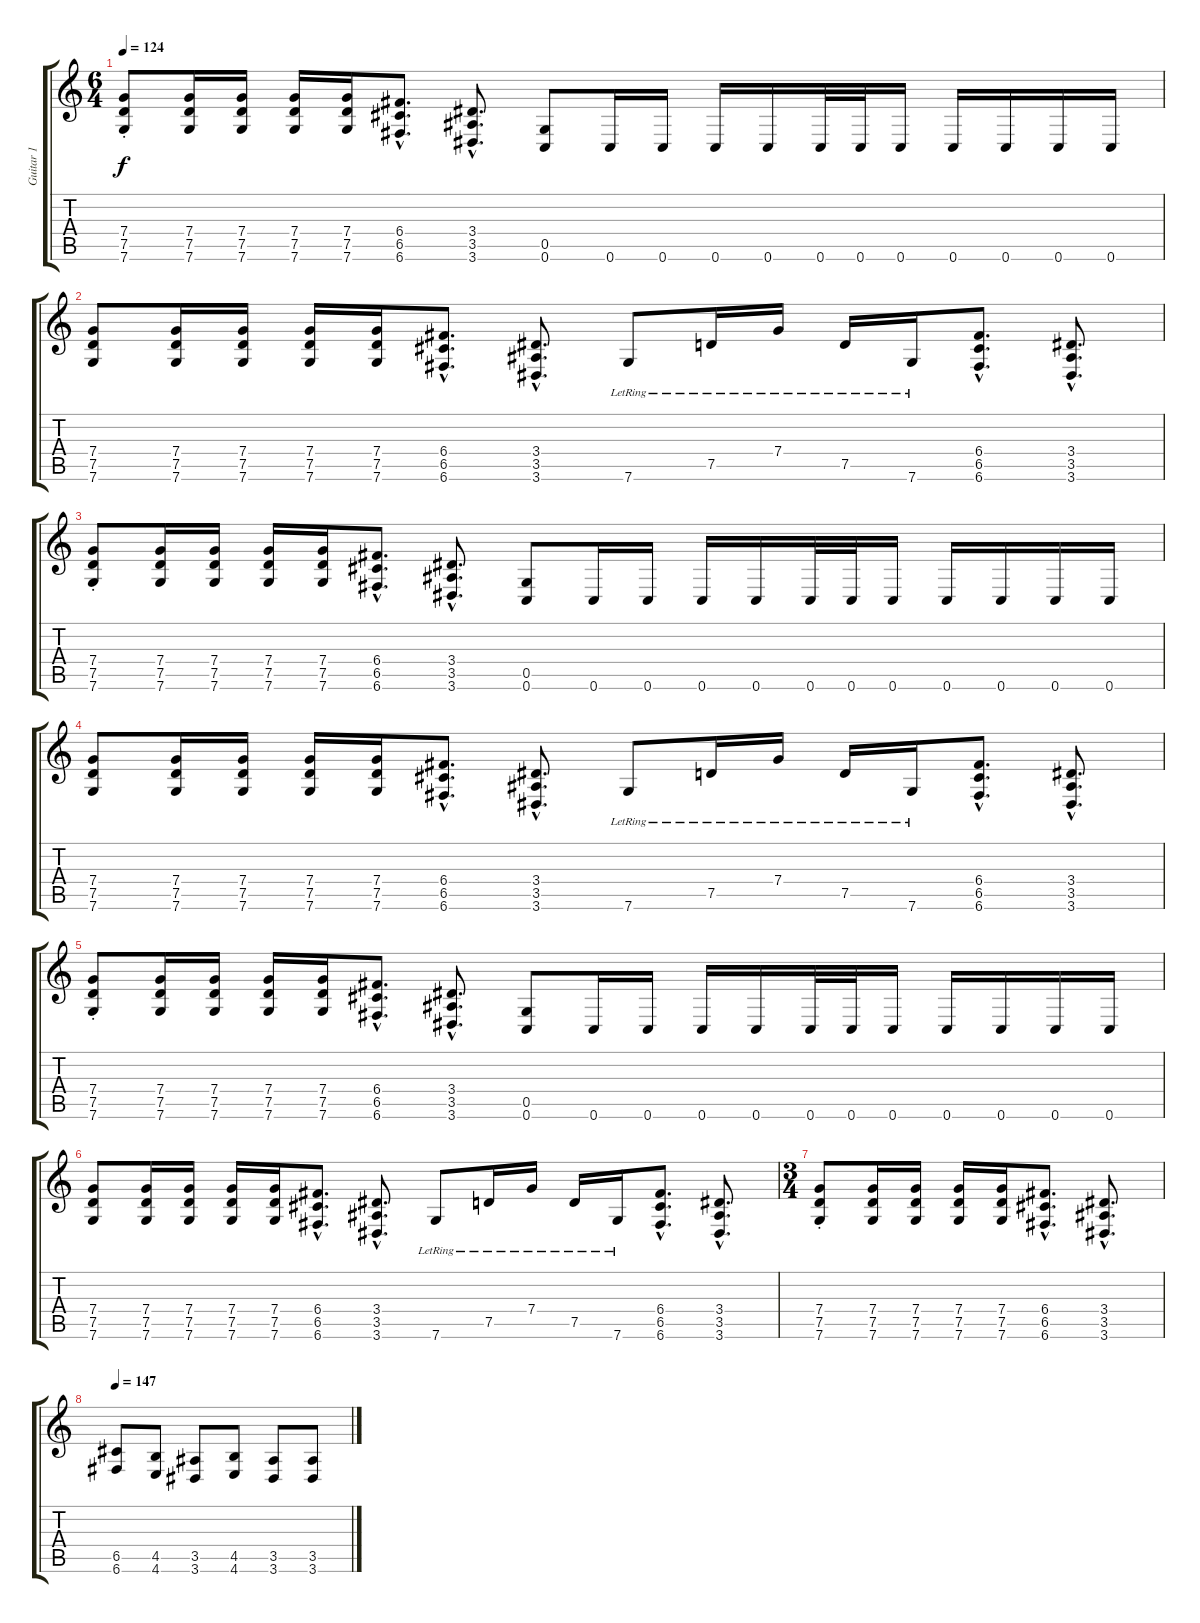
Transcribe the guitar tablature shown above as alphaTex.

\track ("Guitar 1" "Guitar 1") {instrument distortionguitar}
\staff {score tabs}
\tuning (D4 A3 F3 C3 G2 C2) {hide}
\ts (6 4)
\tempo 124
\clef g2
\ks c
(7.4{st} 7.5{st} 7.6{st}).8{dy f} (7.4 7.5 7.6).16 (7.4 7.5 7.6).16 (7.4 7.5 7.6).16 (7.4 7.5 7.6).16 (6.4{hac} 6.5{hac} 6.6{hac}).8{d} (3.4{hac} 3.5{hac} 3.6{hac}).8{d} (0.5 0.6).8 0.6.16 0.6.16 0.6.16 0.6.16 0.6.32 0.6.32 0.6.16 0.6.16 0.6.16 0.6.16 0.6.16 |
(7.4 7.5 7.6).8 (7.4 7.5 7.6).16 (7.4 7.5 7.6).16 (7.4 7.5 7.6).16 (7.4 7.5 7.6).16 (6.4{hac} 6.5{hac} 6.6{hac}).8{d} (3.4{hac} 3.5{hac} 3.6{hac}).8{d} 7.6{lr}.8 7.5{lr}.16 7.4{lr}.16 7.5{lr}.16 7.6{lr}.16 (6.4{hac} 6.5{hac} 6.6{hac}).8{d} (3.4{hac} 3.5{hac} 3.6{hac}).8{d} |
(7.4{st} 7.5{st} 7.6{st}).8 (7.4 7.5 7.6).16 (7.4 7.5 7.6).16 (7.4 7.5 7.6).16 (7.4 7.5 7.6).16 (6.4{hac} 6.5{hac} 6.6{hac}).8{d} (3.4{hac} 3.5{hac} 3.6{hac}).8{d} (0.5 0.6).8 0.6.16 0.6.16 0.6.16 0.6.16 0.6.32 0.6.32 0.6.16 0.6.16 0.6.16 0.6.16 0.6.16 |
(7.4 7.5 7.6).8 (7.4 7.5 7.6).16 (7.4 7.5 7.6).16 (7.4 7.5 7.6).16 (7.4 7.5 7.6).16 (6.4{hac} 6.5{hac} 6.6{hac}).8{d} (3.4{hac} 3.5{hac} 3.6{hac}).8{d} 7.6{lr}.8 7.5{lr}.16 7.4{lr}.16 7.5{lr}.16 7.6{lr}.16 (6.4{hac} 6.5{hac} 6.6{hac}).8{d} (3.4{hac} 3.5{hac} 3.6{hac}).8{d} |
(7.4{st} 7.5{st} 7.6{st}).8 (7.4 7.5 7.6).16 (7.4 7.5 7.6).16 (7.4 7.5 7.6).16 (7.4 7.5 7.6).16 (6.4{hac} 6.5{hac} 6.6{hac}).8{d} (3.4{hac} 3.5{hac} 3.6{hac}).8{d} (0.5 0.6).8 0.6.16 0.6.16 0.6.16 0.6.16 0.6.32 0.6.32 0.6.16 0.6.16 0.6.16 0.6.16 0.6.16 |
(7.4 7.5 7.6).8 (7.4 7.5 7.6).16 (7.4 7.5 7.6).16 (7.4 7.5 7.6).16 (7.4 7.5 7.6).16 (6.4{hac} 6.5{hac} 6.6{hac}).8{d} (3.4{hac} 3.5{hac} 3.6{hac}).8{d} 7.6{lr}.8 7.5{lr}.16 7.4{lr}.16 7.5{lr}.16 7.6{lr}.16 (6.4{hac} 6.5{hac} 6.6{hac}).8{d} (3.4{hac} 3.5{hac} 3.6{hac}).8{d} |
\ts (3 4)
(7.4{st} 7.5{st} 7.6{st}).8 (7.4 7.5 7.6).16 (7.4 7.5 7.6).16 (7.4 7.5 7.6).16 (7.4 7.5 7.6).16 (6.4{hac} 6.5{hac} 6.6{hac}).8{d} (3.4{hac} 3.5{hac} 3.6{hac}).8{d} |
\section ("" "")
\tempo 147
(6.5 6.6).8 (4.5 4.6).8 (3.5 3.6).8 (4.5 4.6).8 (3.5 3.6).8 (3.5 3.6).8
